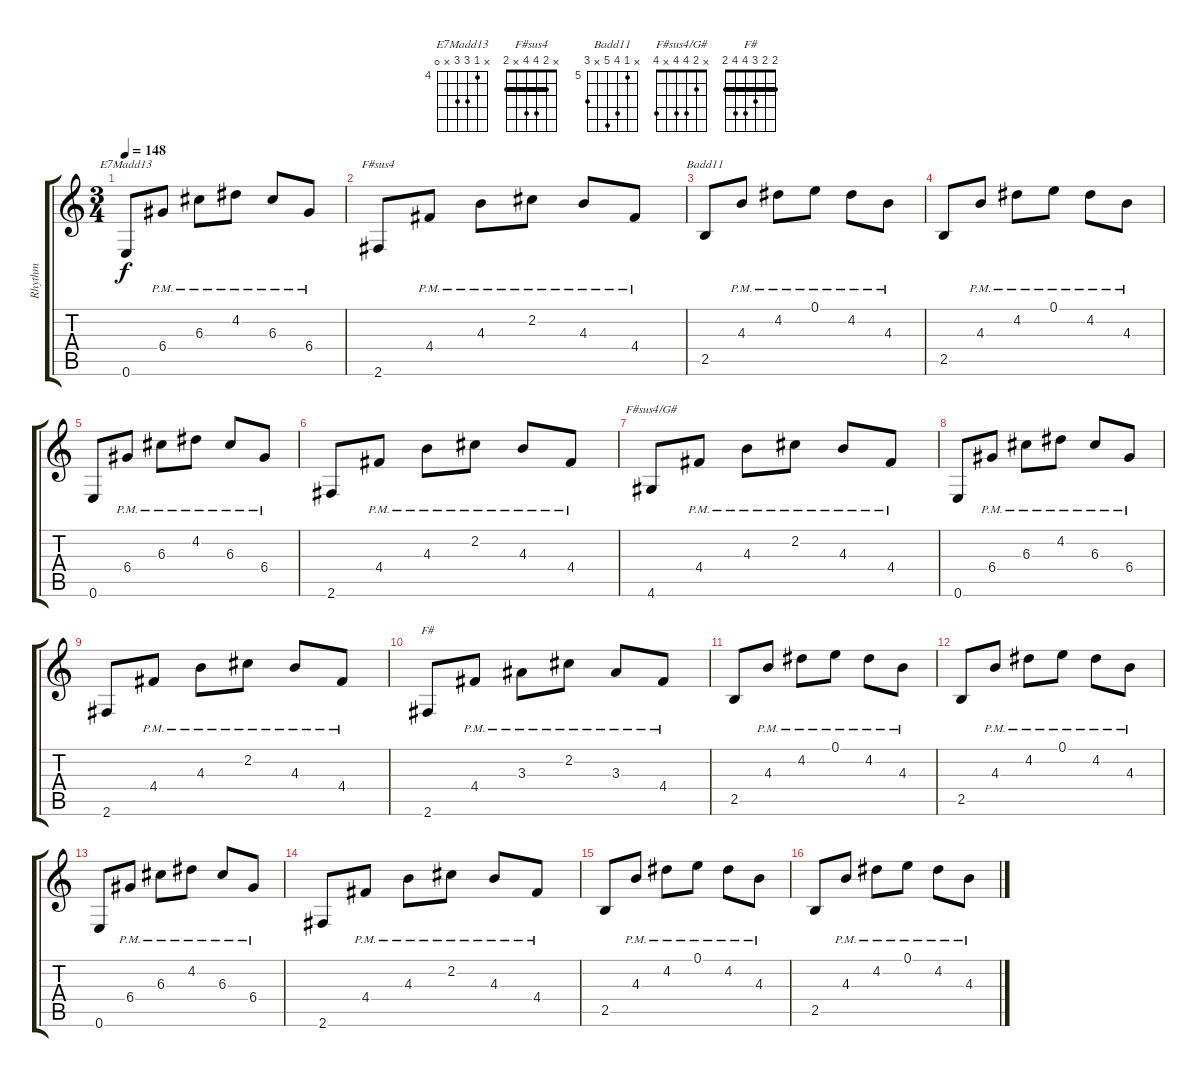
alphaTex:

\track ("Rhythm" "Rhythm") {instrument acousticguitarnylon}
\staff {score tabs}
\tuning (E4 B3 G3 D3 A2 E2) {hide}
\chord ("E7Madd13" x 4 6 6 x 0) {firstfret 4}
\chord ("F#sus4" x 2 4 4 x 2) {barre 2}
\chord ("Badd11" x 5 8 9 x 7) {firstfret 5}
\chord ("F#sus4/G#" x 2 4 4 x 4)
\chord ("F#" 2 2 3 4 4 2) {barre 2}
\ts (3 4)
\tempo 148
\clef g2
\ks c
0.6.8{ch "E7Madd13" dy f} 6.4{pm}.8 6.3{pm}.8 4.2{pm}.8 6.3{pm}.8 6.4{pm}.8 |
2.6.8{ch "F#sus4"} 4.4{pm}.8 4.3{pm}.8 2.2{pm}.8 4.3{pm}.8 4.4{pm}.8 |
2.5.8{ch "Badd11"} 4.3{pm}.8 4.2{pm}.8 0.1{pm}.8 4.2{pm}.8 4.3{pm}.8 |
2.5.8 4.3{pm}.8 4.2{pm}.8 0.1{pm}.8 4.2{pm}.8 4.3{pm}.8 |
0.6.8 6.4{pm}.8 6.3{pm}.8 4.2{pm}.8 6.3{pm}.8 6.4{pm}.8 |
2.6.8 4.4{pm}.8 4.3{pm}.8 2.2{pm}.8 4.3{pm}.8 4.4{pm}.8 |
4.6.8{ch "F#sus4/G#"} 4.4{pm}.8 4.3{pm}.8 2.2{pm}.8 4.3{pm}.8 4.4{pm}.8 |
0.6.8 6.4{pm}.8 6.3{pm}.8 4.2{pm}.8 6.3{pm}.8 6.4{pm}.8 |
2.6.8 4.4{pm}.8 4.3{pm}.8 2.2{pm}.8 4.3{pm}.8 4.4{pm}.8 |
2.6.8{ch "F#"} 4.4{pm}.8 3.3{pm}.8 2.2{pm}.8 3.3{pm}.8 4.4{pm}.8 |
2.5.8 4.3{pm}.8 4.2{pm}.8 0.1{pm}.8 4.2{pm}.8 4.3{pm}.8 |
2.5.8 4.3{pm}.8 4.2{pm}.8 0.1{pm}.8 4.2{pm}.8 4.3{pm}.8 |
0.6.8 6.4{pm}.8 6.3{pm}.8 4.2{pm}.8 6.3{pm}.8 6.4{pm}.8 |
2.6.8 4.4{pm}.8 4.3{pm}.8 2.2{pm}.8 4.3{pm}.8 4.4{pm}.8 |
2.5.8 4.3{pm}.8 4.2{pm}.8 0.1{pm}.8 4.2{pm}.8 4.3{pm}.8 |
2.5.8 4.3{pm}.8 4.2{pm}.8 0.1{pm}.8 4.2{pm}.8 4.3{pm}.8
